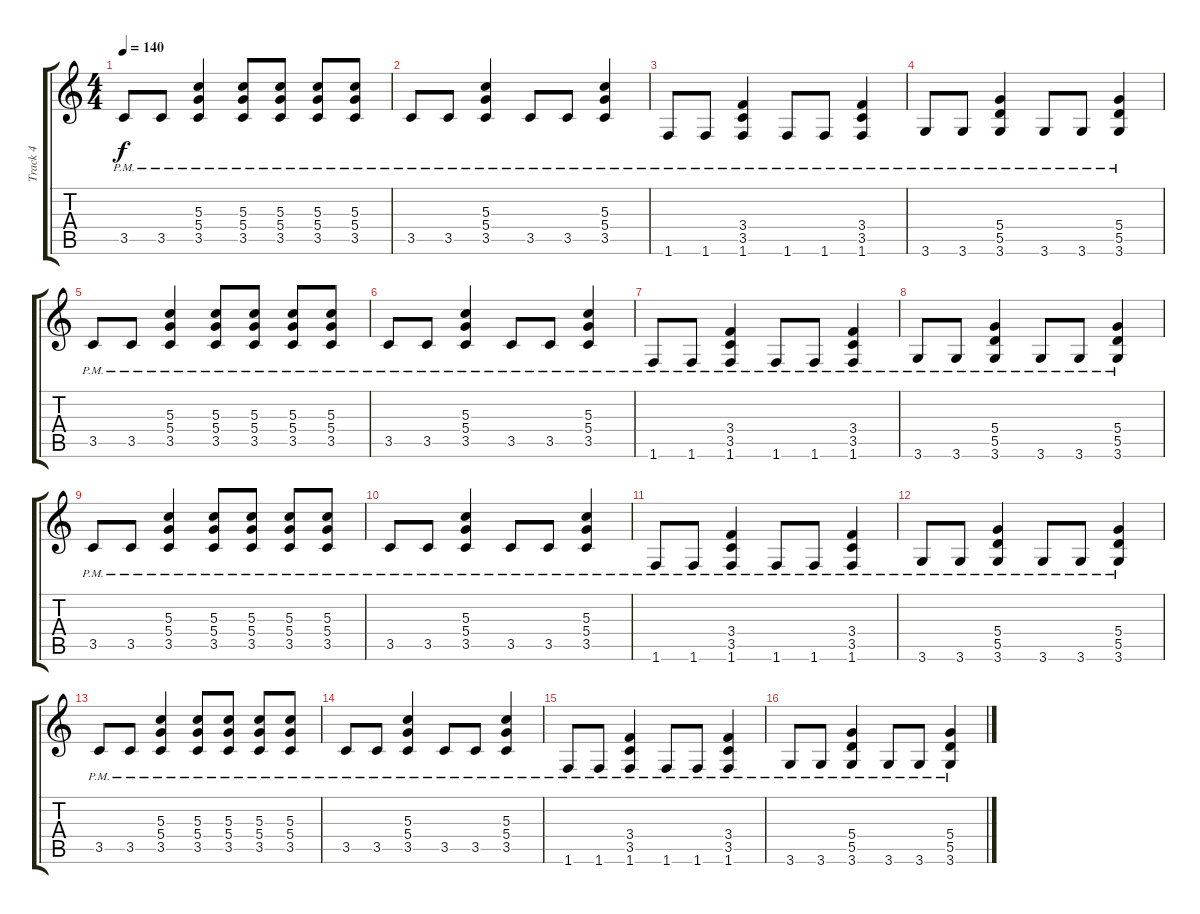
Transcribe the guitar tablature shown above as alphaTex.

\track ("Track 4" "Track 4") {instrument distortionguitar}
\staff {score tabs}
\tuning (E4 B3 G3 D3 A2 E2) {hide}
\ts (4 4)
\tempo 140
\clef g2
\ks c
3.5{pm}.8{dy f} 3.5{pm}.8 (5.3 5.4 3.5{pm}).4 (5.3 5.4 3.5{pm}).8 (5.3 5.4 3.5{pm}).8 (5.3 5.4 3.5{pm}).8 (5.3 5.4 3.5{pm}).8 |
3.5{pm}.8 3.5{pm}.8 (5.3 5.4 3.5{pm}).4 3.5{pm}.8 3.5{pm}.8 (5.3 5.4 3.5{pm}).4 |
1.6{pm}.8 1.6{pm}.8 (3.4 3.5 1.6{pm}).4 1.6{pm}.8 1.6{pm}.8 (3.4 3.5 1.6{pm}).4 |
3.6{pm}.8 3.6{pm}.8 (5.4 5.5 3.6{pm}).4 3.6{pm}.8 3.6{pm}.8 (5.4 5.5 3.6{pm}).4 |
3.5{pm}.8 3.5{pm}.8 (5.3 5.4 3.5{pm}).4 (5.3 5.4 3.5{pm}).8 (5.3 5.4 3.5{pm}).8 (5.3 5.4 3.5{pm}).8 (5.3 5.4 3.5{pm}).8 |
3.5{pm}.8 3.5{pm}.8 (5.3 5.4 3.5{pm}).4 3.5{pm}.8 3.5{pm}.8 (5.3 5.4 3.5{pm}).4 |
1.6{pm}.8 1.6{pm}.8 (3.4 3.5 1.6{pm}).4 1.6{pm}.8 1.6{pm}.8 (3.4 3.5 1.6{pm}).4 |
3.6{pm}.8 3.6{pm}.8 (5.4 5.5 3.6{pm}).4 3.6{pm}.8 3.6{pm}.8 (5.4 5.5 3.6{pm}).4 |
3.5{pm}.8 3.5{pm}.8 (5.3 5.4 3.5{pm}).4 (5.3 5.4 3.5{pm}).8 (5.3 5.4 3.5{pm}).8 (5.3 5.4 3.5{pm}).8 (5.3 5.4 3.5{pm}).8 |
3.5{pm}.8 3.5{pm}.8 (5.3 5.4 3.5{pm}).4 3.5{pm}.8 3.5{pm}.8 (5.3 5.4 3.5{pm}).4 |
1.6{pm}.8 1.6{pm}.8 (3.4 3.5 1.6{pm}).4 1.6{pm}.8 1.6{pm}.8 (3.4 3.5 1.6{pm}).4 |
3.6{pm}.8 3.6{pm}.8 (5.4 5.5 3.6{pm}).4 3.6{pm}.8 3.6{pm}.8 (5.4 5.5 3.6{pm}).4 |
3.5{pm}.8 3.5{pm}.8 (5.3 5.4 3.5{pm}).4 (5.3 5.4 3.5{pm}).8 (5.3 5.4 3.5{pm}).8 (5.3 5.4 3.5{pm}).8 (5.3 5.4 3.5{pm}).8 |
3.5{pm}.8 3.5{pm}.8 (5.3 5.4 3.5{pm}).4 3.5{pm}.8 3.5{pm}.8 (5.3 5.4 3.5{pm}).4 |
1.6{pm}.8 1.6{pm}.8 (3.4 3.5 1.6{pm}).4 1.6{pm}.8 1.6{pm}.8 (3.4 3.5 1.6{pm}).4 |
3.6{pm}.8 3.6{pm}.8 (5.4 5.5 3.6{pm}).4 3.6{pm}.8 3.6{pm}.8 (5.4 5.5 3.6{pm}).4
